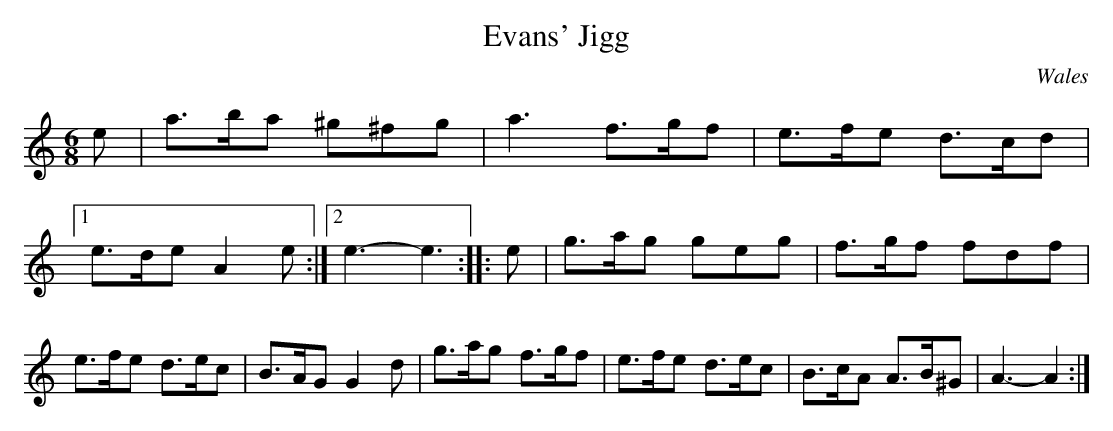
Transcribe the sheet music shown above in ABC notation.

X:1
T:Evans' Jigg
M:6/8
O:Wales
K:A minor
e| a>ba ^g^fg | a3 f>gf | e>fe d>cd \
|1 e>de A2e :|2 e3-e3 :: e|\
g>ag geg | f>gf fdf | e>fe d>ec | B>AG G2d |\
g>ag f>gf | e>fe d>ec | B>cA A>B^G | A3-A2 :|
